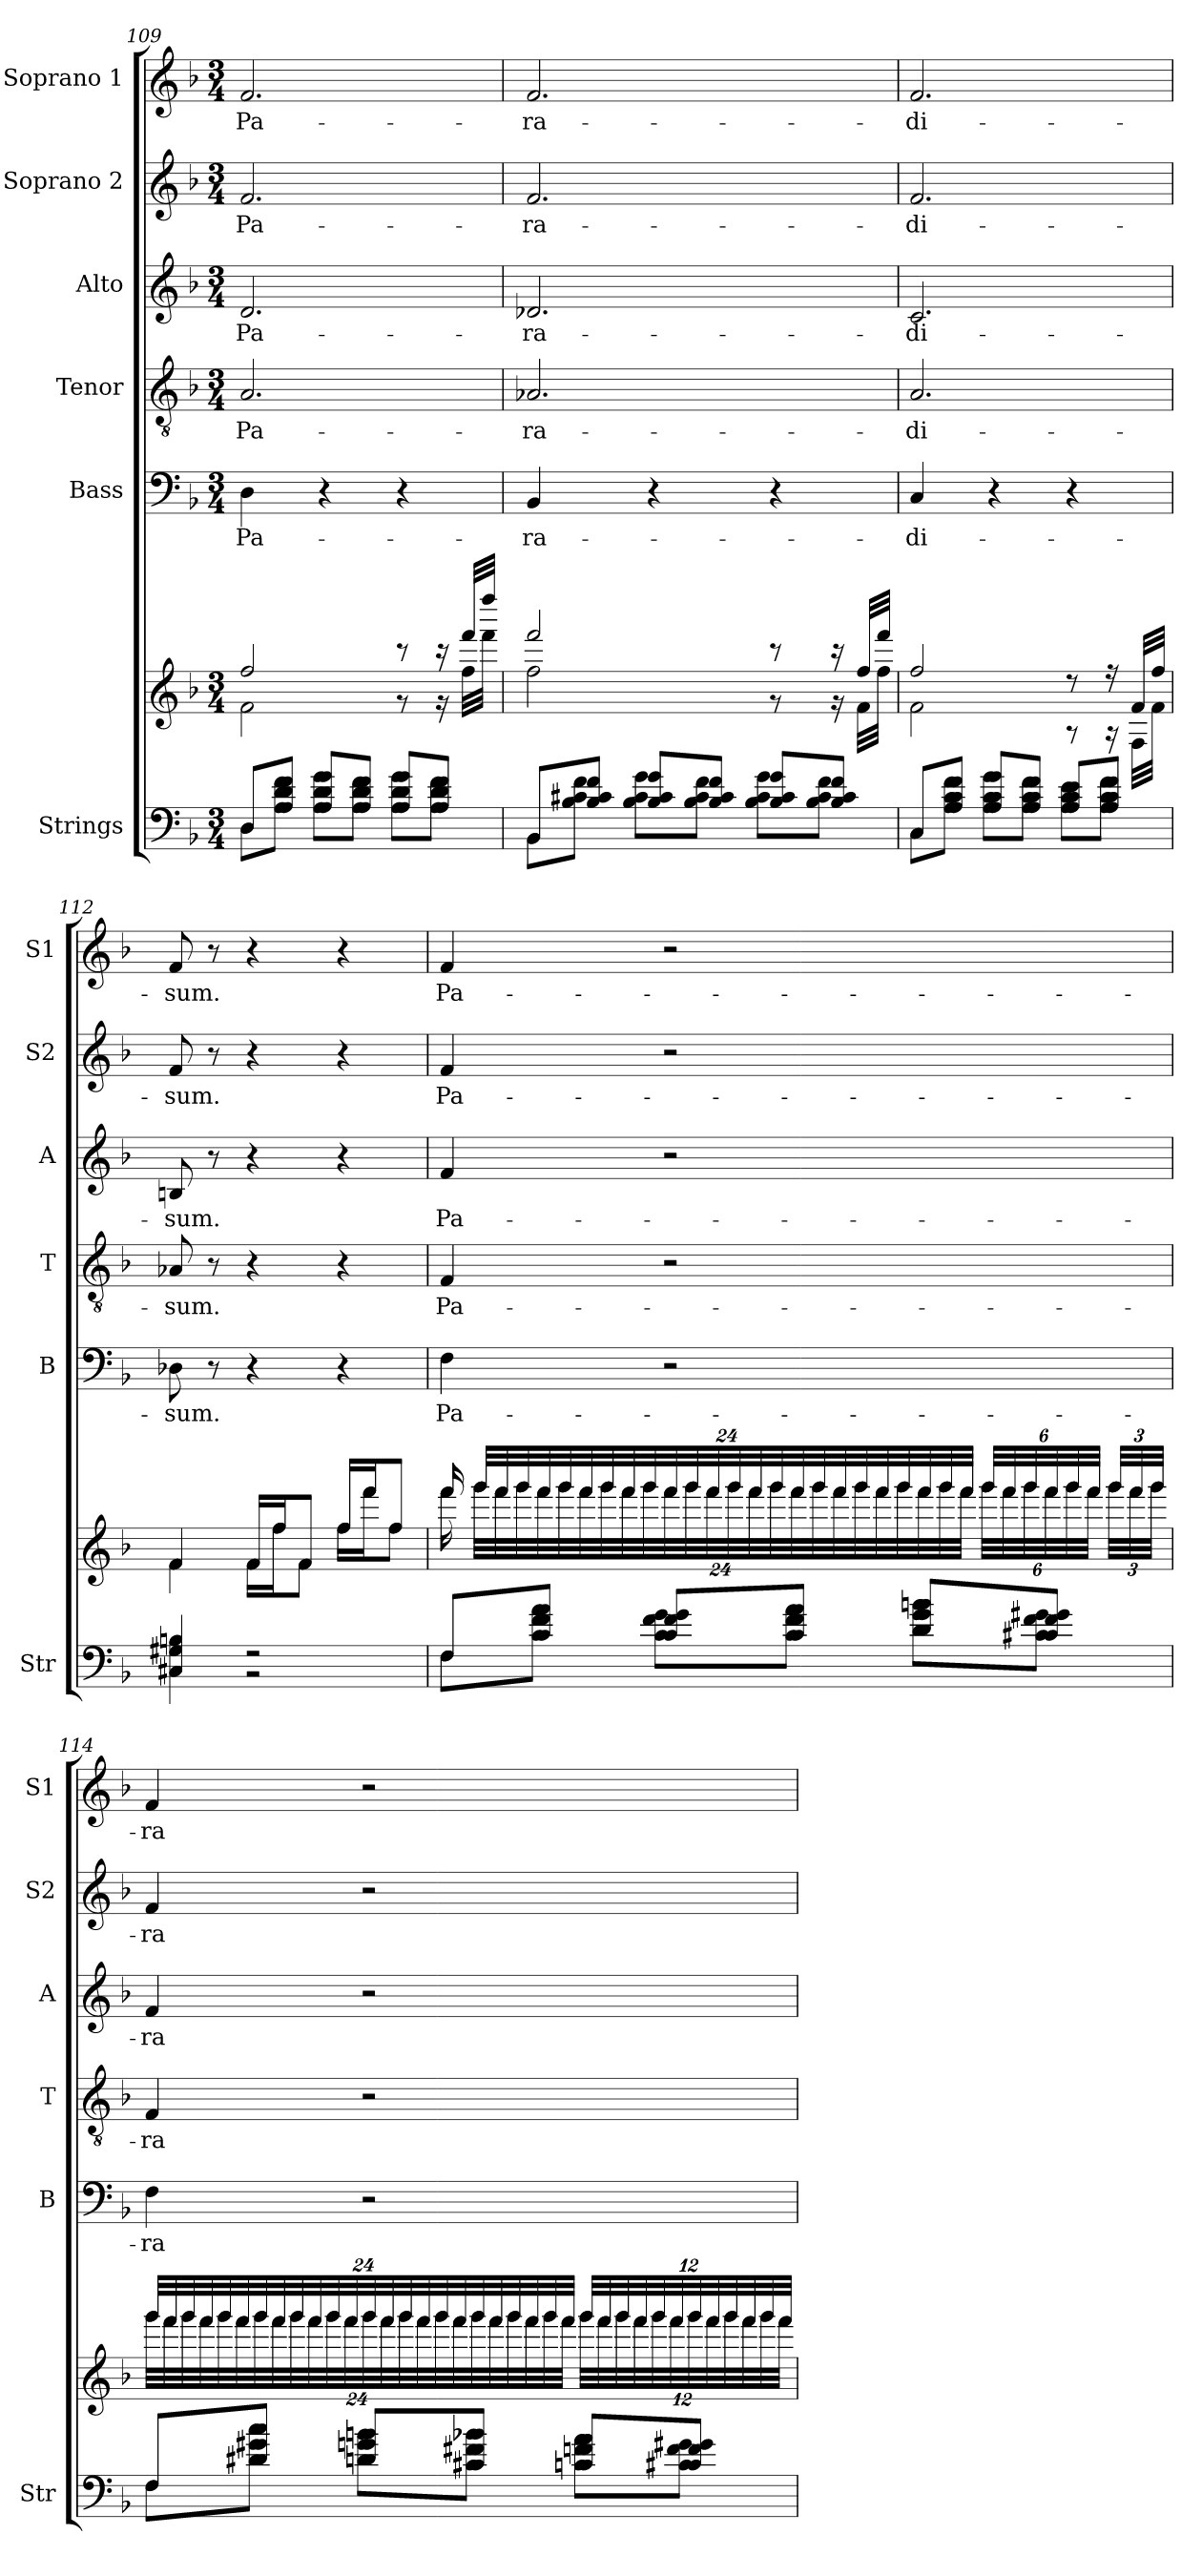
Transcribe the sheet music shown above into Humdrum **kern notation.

**kern	**kern	**kern	**text	**kern	**text	**kern	**text	**kern	**text	**kern	**text
*part6	*part6	*part5	*part5	*part4	*part4	*part3	*part3	*part2	*part2	*part1	*part1
*staff7	*staff6	*staff5	*staff5	*staff4	*staff4	*staff3	*staff3	*staff2	*staff2	*staff1	*staff1
*I"Strings	*	*I"Bass	*	*I"Tenor	*	*I"Alto	*	*I"Soprano 2	*	*I"Soprano 1	*
*I'Str	*	*I'B	*	*I'T	*	*I'A	*	*I'S2	*	*I'S1	*
*clefF4	*clefG2	*clefF4	*	*clefGv2	*	*clefG2	*	*clefG2	*	*clefG2	*
*k[b-]	*k[b-]	*k[b-]	*	*k[b-]	*	*k[b-]	*	*k[b-]	*	*k[b-]	*
*M3/4	*M3/4	*M3/4	*	*M3/4	*	*M3/4	*	*M3/4	*	*M3/4	*
=109	=109	=109	=109	=109	=109	=109	=109	=109	=109	=109	=109
*^	*^	*	*	*	*	*	*	*	*	*	*
!	!	!	!	!	!LO:LY:b	!	!LO:LY:b	!	!LO:LY:b	!	!LO:LY:b	!	!LO:LY:b
8D/L	8D\L	2ff/	2f\	4D	Pa-	2.A	Pa-	2.d	Pa-	2.f	Pa-	2.f	Pa-
8A/ 8d/ 8f/J	8A\ 8d\ 8f\J	.	.	.	.	.	.	.	.	.	.	.	.
8A/ 8d/ 8g/L	8A\ 8d\ 8g\L	.	.	4r	.	.	.	.	.	.	.	.	.
8A/ 8d/ 8f/J	8A\ 8d\ 8f\J	.	.	.	.	.	.	.	.	.	.	.	.
8A/ 8d/ 8g/L	8A\ 8d\ 8g\L	8r	8r	4r	.	.	.	.	.	.	.	.	.
8A/ 8d/ 8f/J	8A\ 8d\ 8f\J	16r	16r	.	.	.	.	.	.	.	.	.	.
.	.	32fff/LLL	32ff\LLL	.	.	.	.	.	.	.	.	.	.
.	.	32ffff/JJJ	32fff\JJJ	.	.	.	.	.	.	.	.	.	.
=110	=110	=110	=110	=110	=110	=110	=110	=110	=110	=110	=110	=110	=110
!	!	!	!	!	!LO:LY:b	!	!LO:LY:b	!	!LO:LY:b	!	!LO:LY:b	!	!LO:LY:b
8BB-/L	8BB-\L	2fff/	2ff\	4BB-	-ra-	2.A-X	-ra-	2.d-X	-ra-	2.f	-ra-	2.f	-ra-
8B-/ 8c#X/ 8f/J	8B-\ 8c#X\ 8f\J	.	.	.	.	.	.	.	.	.	.	.	.
8B-/ 8c#/ 8g/L	8B-\ 8c#\ 8g\L	.	.	4r	.	.	.	.	.	.	.	.	.
8B-/ 8c#/ 8f/J	8B-\ 8c#\ 8f\J	.	.	.	.	.	.	.	.	.	.	.	.
8B-/ 8c#/ 8g/L	8B-\ 8c#\ 8g\L	8r	8r	4r	.	.	.	.	.	.	.	.	.
8B-/ 8c#/ 8f/J	8B-\ 8c#\ 8f\J	16r	16r	.	.	.	.	.	.	.	.	.	.
.	.	32ff/LLL	32f\LLL	.	.	.	.	.	.	.	.	.	.
.	.	32fff/JJJ	32ff\JJJ	.	.	.	.	.	.	.	.	.	.
=111	=111	=111	=111	=111	=111	=111	=111	=111	=111	=111	=111	=111	=111
!	!	!	!	!	!LO:LY:b	!	!LO:LY:b	!	!LO:LY:b	!	!LO:LY:b	!	!LO:LY:b
8C/L	8C\L	2ff/	2f\	4C	-di-	2.A	-di-	2.c	-di-	2.f	-di-	2.f	-di-
8A/ 8c/ 8f/J	8A\ 8c\ 8f\J	.	.	.	.	.	.	.	.	.	.	.	.
8A/ 8c/ 8g/L	8A\ 8c\ 8g\L	.	.	4r	.	.	.	.	.	.	.	.	.
8A/ 8c/ 8f/J	8A\ 8c\ 8f\J	.	.	.	.	.	.	.	.	.	.	.	.
8A/ 8c/ 8e/L	8A\ 8c\ 8e\L	8r	8r	4r	.	.	.	.	.	.	.	.	.
8A/ 8c/ 8f/J	8A\ 8c\ 8f\J	16r	16r	.	.	.	.	.	.	.	.	.	.
.	.	32f/LLL	32F\LLL	.	.	.	.	.	.	.	.	.	.
.	.	32ff/JJJ	32f\JJJ	.	.	.	.	.	.	.	.	.	.
=112	=112	=112	=112	=112	=112	=112	=112	=112	=112	=112	=112	=112	=112
!	!	!	!	!	!LO:LY:b	!	!LO:LY:b	!	!LO:LY:b	!	!LO:LY:b	!	!LO:LY:b
4C#X/ 4G#X/ 4Bn/	4C#X\ 4G#X\ 4Bn\	4f/	4f\	8D-X	-sum.	8A-X	-sum.	8Bn	-sum.	8f	-sum.	8f	-sum.
.	.	.	.	8r	.	8r	.	8r	.	8r	.	8r	.
2r	2r	16f/LL	16f\LL	4r	.	4r	.	4r	.	4r	.	4r	.
.	.	16ff/J	16ff\J	.	.	.	.	.	.	.	.	.	.
.	.	8f/J	8f\J	.	.	.	.	.	.	.	.	.	.
.	.	16ff/LL	16ff\LL	4r	.	4r	.	4r	.	4r	.	4r	.
.	.	16fff/J	16fff\J	.	.	.	.	.	.	.	.	.	.
.	.	8ff/J	8ff\J	.	.	.	.	.	.	.	.	.	.
=113	=113	=113	=113	=113	=113	=113	=113	=113	=113	=113	=113	=113	=113
!	!	!	!	!	!LO:LY:b	!	!LO:LY:b	!	!LO:LY:b	!	!LO:LY:b	!	!LO:LY:b
8F/L	8F\L	16fff/	16fff\	4F	Pa-	4F	Pa-	4f	Pa-	4f	Pa-	4f	Pa-
.	.	48ggg/LLL	48ggg\LLL	.	.	.	.	.	.	.	.	.	.
.	.	48fff/	48fff\	.	.	.	.	.	.	.	.	.	.
.	.	48ggg/	48ggg\	.	.	.	.	.	.	.	.	.	.
8c/ 8f/ 8a/J	8c\ 8f\ 8a\J	48fff/	48fff\	.	.	.	.	.	.	.	.	.	.
.	.	48ggg/	48ggg\	.	.	.	.	.	.	.	.	.	.
.	.	48fff/	48fff\	.	.	.	.	.	.	.	.	.	.
.	.	48ggg/	48ggg\	.	.	.	.	.	.	.	.	.	.
.	.	48fff/	48fff\	.	.	.	.	.	.	.	.	.	.
.	.	48ggg/	48ggg\	.	.	.	.	.	.	.	.	.	.
8c/ 8f/ 8g/L	8c\ 8f\ 8g\L	48fff/	48fff\	2r	.	2r	.	2r	.	2r	.	2r	.
.	.	48ggg/	48ggg\	.	.	.	.	.	.	.	.	.	.
.	.	48fff/	48fff\	.	.	.	.	.	.	.	.	.	.
.	.	48ggg/	48ggg\	.	.	.	.	.	.	.	.	.	.
.	.	48fff/	48fff\	.	.	.	.	.	.	.	.	.	.
.	.	48ggg/	48ggg\	.	.	.	.	.	.	.	.	.	.
8c/ 8f/ 8a/J	8c\ 8f\ 8a\J	48fff/	48fff\	.	.	.	.	.	.	.	.	.	.
.	.	48ggg/	48ggg\	.	.	.	.	.	.	.	.	.	.
.	.	48fff/	48fff\	.	.	.	.	.	.	.	.	.	.
.	.	48ggg/	48ggg\	.	.	.	.	.	.	.	.	.	.
.	.	48fff/	48fff\	.	.	.	.	.	.	.	.	.	.
.	.	48ggg/	48ggg\	.	.	.	.	.	.	.	.	.	.
8d/ 8g/ 8bn/L	8d\ 8g\ 8bn\L	48fff/	48fff\	.	.	.	.	.	.	.	.	.	.
.	.	48ggg/	48ggg\	.	.	.	.	.	.	.	.	.	.
.	.	48fff/JJJ	48fff\JJJ	.	.	.	.	.	.	.	.	.	.
.	.	48ggg/LLL	48ggg\LLL	.	.	.	.	.	.	.	.	.	.
.	.	48fff/	48fff\	.	.	.	.	.	.	.	.	.	.
.	.	48ggg/	48ggg\	.	.	.	.	.	.	.	.	.	.
8c#X/ 8f/ 8g#X/J	8c#X\ 8f\ 8g#X\J	48fff/	48fff\	.	.	.	.	.	.	.	.	.	.
.	.	48ggg/	48ggg\	.	.	.	.	.	.	.	.	.	.
.	.	48fff/JJJ	48fff\JJJ	.	.	.	.	.	.	.	.	.	.
.	.	48ggg/LLL	48ggg\LLL	.	.	.	.	.	.	.	.	.	.
.	.	48fff/	48fff\	.	.	.	.	.	.	.	.	.	.
.	.	48ggg/JJJ	48ggg\JJJ	.	.	.	.	.	.	.	.	.	.
=114	=114	=114	=114	=114	=114	=114	=114	=114	=114	=114	=114	=114	=114
!	!	!	!	!	!LO:LY:b	!	!LO:LY:b	!	!LO:LY:b	!	!LO:LY:b	!	!LO:LY:b
8F/L	8F\L	48ggg/LLL	48ggg\LLL	4F	-ra-	4F	-ra-	4f	-ra-	4f	-ra-	4f	-ra-
.	.	48fff/	48fff\	.	.	.	.	.	.	.	.	.	.
.	.	48ggg/	48ggg\	.	.	.	.	.	.	.	.	.	.
.	.	48fff/	48fff\	.	.	.	.	.	.	.	.	.	.
.	.	48ggg/	48ggg\	.	.	.	.	.	.	.	.	.	.
.	.	48fff/	48fff\	.	.	.	.	.	.	.	.	.	.
8d#X/ 8g#X/ 8cc/J	8d#X\ 8g#X\ 8cc\J	48ggg/	48ggg\	.	.	.	.	.	.	.	.	.	.
.	.	48fff/	48fff\	.	.	.	.	.	.	.	.	.	.
.	.	48ggg/	48ggg\	.	.	.	.	.	.	.	.	.	.
.	.	48fff/	48fff\	.	.	.	.	.	.	.	.	.	.
.	.	48ggg/	48ggg\	.	.	.	.	.	.	.	.	.	.
.	.	48fff/	48fff\	.	.	.	.	.	.	.	.	.	.
8dn/ 8gn/ 8bn/L	8dn\ 8gn\ 8bn\L	48ggg/	48ggg\	2r	.	2r	.	2r	.	2r	.	2r	.
.	.	48fff/	48fff\	.	.	.	.	.	.	.	.	.	.
.	.	48ggg/	48ggg\	.	.	.	.	.	.	.	.	.	.
.	.	48fff/	48fff\	.	.	.	.	.	.	.	.	.	.
.	.	48ggg/	48ggg\	.	.	.	.	.	.	.	.	.	.
.	.	48fff/	48fff\	.	.	.	.	.	.	.	.	.	.
8c#X/ 8f#X/ 8b-X/J	8c#X\ 8f#X\ 8b-X\J	48ggg/	48ggg\	.	.	.	.	.	.	.	.	.	.
.	.	48fff/	48fff\	.	.	.	.	.	.	.	.	.	.
.	.	48ggg/	48ggg\	.	.	.	.	.	.	.	.	.	.
.	.	48fff/	48fff\	.	.	.	.	.	.	.	.	.	.
.	.	48ggg/	48ggg\	.	.	.	.	.	.	.	.	.	.
.	.	48fff/JJJ	48fff\JJJ	.	.	.	.	.	.	.	.	.	.
8cn/ 8fn/ 8a/L	8cn\ 8fn\ 8a\L	48ggg/LLL	48ggg\LLL	.	.	.	.	.	.	.	.	.	.
.	.	48fff/	48fff\	.	.	.	.	.	.	.	.	.	.
.	.	48ggg/	48ggg\	.	.	.	.	.	.	.	.	.	.
.	.	48fff/	48fff\	.	.	.	.	.	.	.	.	.	.
.	.	48ggg/	48ggg\	.	.	.	.	.	.	.	.	.	.
.	.	48fff/	48fff\	.	.	.	.	.	.	.	.	.	.
8c#X/ 8f/ 8g#X/J	8c#X\ 8f\ 8g#X\J	48ggg/	48ggg\	.	.	.	.	.	.	.	.	.	.
.	.	48fff/	48fff\	.	.	.	.	.	.	.	.	.	.
.	.	48ggg/	48ggg\	.	.	.	.	.	.	.	.	.	.
.	.	48fff/	48fff\	.	.	.	.	.	.	.	.	.	.
.	.	48ggg/	48ggg\	.	.	.	.	.	.	.	.	.	.
.	.	48fff/JJJ	48fff\JJJ	.	.	.	.	.	.	.	.	.	.
*v	*v	*	*	*	*	*	*	*	*	*	*	*	*
*	*v	*v	*	*	*	*	*	*	*	*	*	*
=	=	=	=	=	=	=	=	=	=	=	=
*-	*-	*-	*-	*-	*-	*-	*-	*-	*-	*-	*-
